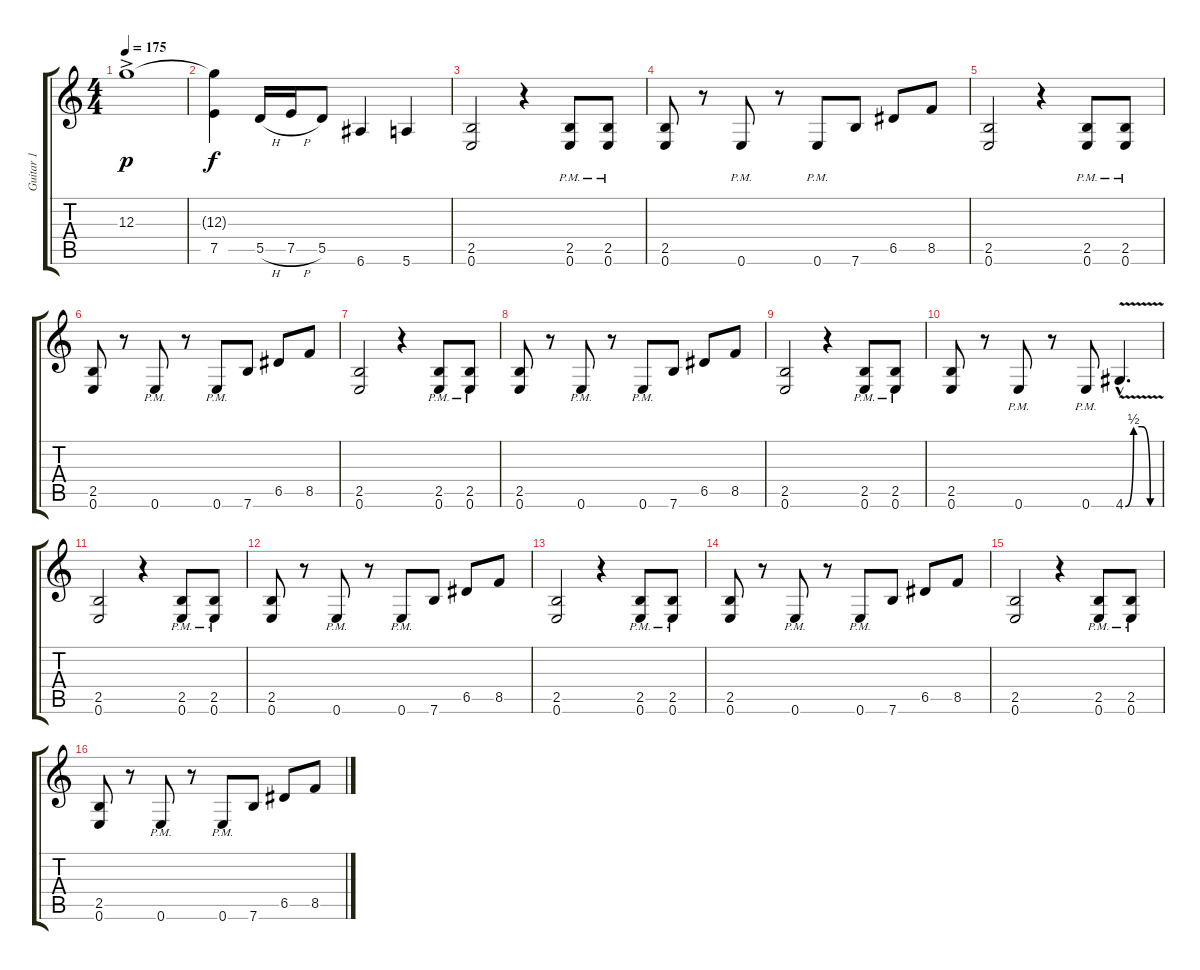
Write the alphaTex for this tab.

\track ("Guitar 1" "Guitar 1") {instrument distortionguitar}
\staff {score tabs}
\tuning (E4 B3 G3 D3 A2 E2) {hide}
\ts (4 4)
\tempo 175
\clef g2
\ks c
12.3{ac}.1{dy p instrument distortionguitar} |
(12.3{t} 7.5).4{dy f} 5.5{h}.16 7.5{h}.16 5.5.8 6.6.4 5.6.4 |
(2.5 0.6).2 r.4 (2.5{pm} 0.6).8 (2.5{pm} 0.6).8 |
(2.5 0.6).8 r.8 0.6{pm}.8 r.8 0.6{pm}.8 7.6.8 6.5.8 8.5.8 |
(2.5 0.6).2 r.4 (2.5{pm} 0.6).8 (2.5{pm} 0.6).8 |
(2.5 0.6).8 r.8 0.6{pm}.8 r.8 0.6{pm}.8 7.6.8 6.5.8 8.5.8 |
(2.5 0.6).2 r.4 (2.5{pm} 0.6).8 (2.5{pm} 0.6).8 |
(2.5 0.6).8 r.8 0.6{pm}.8 r.8 0.6{pm}.8 7.6.8 6.5.8 8.5.8 |
(2.5 0.6).2 r.4 (2.5{pm} 0.6).8 (2.5{pm} 0.6).8 |
(2.5 0.6).8 r.8 0.6{pm}.8 r.8 0.6{pm}.8 4.6{be (custom 0 0 15 2 30 2 45 0 60 0) v hac}.4{d} |
(2.5 0.6).2 r.4 (2.5{pm} 0.6).8 (2.5{pm} 0.6).8 |
(2.5 0.6).8 r.8 0.6{pm}.8 r.8 0.6{pm}.8 7.6.8 6.5.8 8.5.8 |
(2.5 0.6).2 r.4 (2.5{pm} 0.6).8 (2.5{pm} 0.6).8 |
(2.5 0.6).8 r.8 0.6{pm}.8 r.8 0.6{pm}.8 7.6.8 6.5.8 8.5.8 |
(2.5 0.6).2 r.4 (2.5{pm} 0.6).8 (2.5{pm} 0.6).8 |
(2.5 0.6).8 r.8 0.6{pm}.8 r.8 0.6{pm}.8 7.6.8 6.5.8 8.5.8
